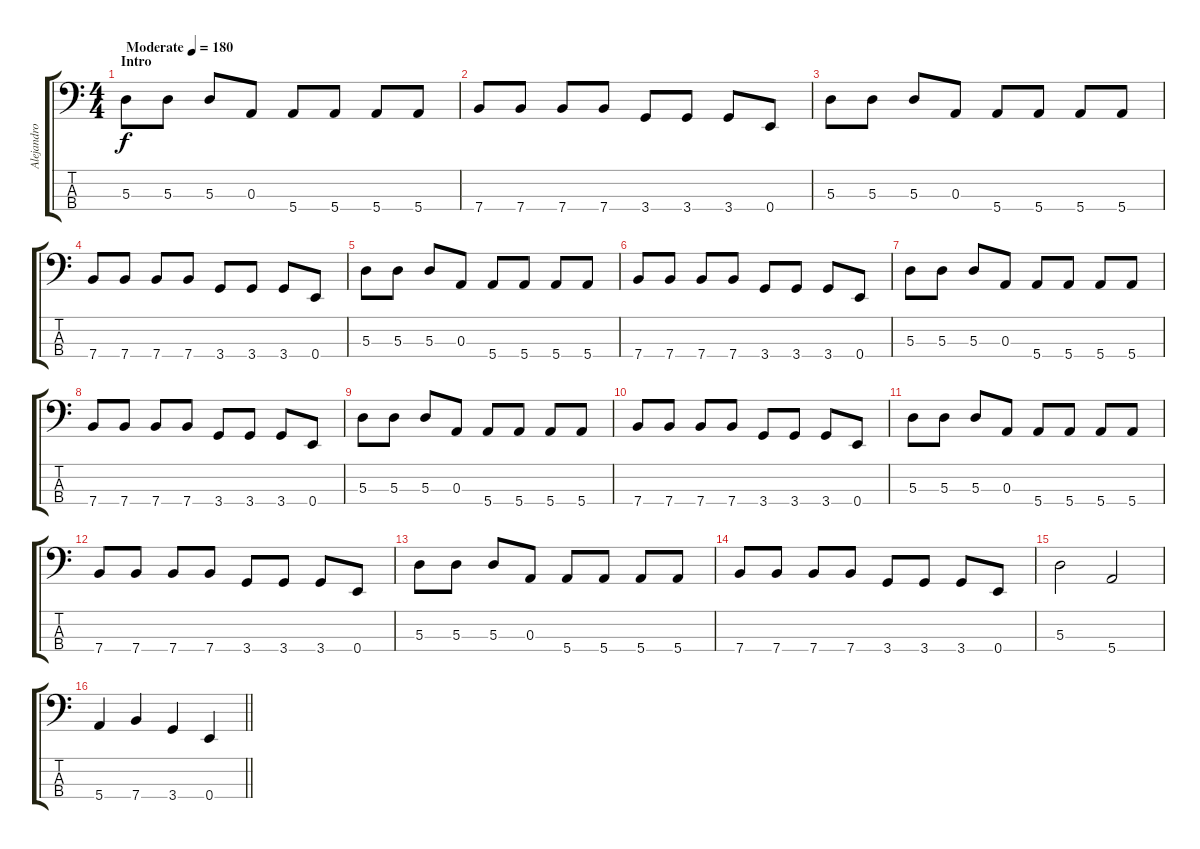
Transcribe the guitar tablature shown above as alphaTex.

\track ("Alejandro Toloza" "Alejandro ") {instrument electricbassfinger}
\staff {score tabs}
\tuning (G2 D2 A1 E1) {hide}
\ts (4 4)
\section ("" "Intro")
\tempo (180 "Moderate")
\clef f4
\ks c
5.3.8{dy f instrument electricbassfinger} 5.3.8 5.3.8 0.3.8 5.4.8 5.4.8 5.4.8 5.4.8 |
7.4.8 7.4.8 7.4.8 7.4.8 3.4.8 3.4.8 3.4.8 0.4.8 |
5.3.8 5.3.8 5.3.8 0.3.8 5.4.8 5.4.8 5.4.8 5.4.8 |
7.4.8 7.4.8 7.4.8 7.4.8 3.4.8 3.4.8 3.4.8 0.4.8 |
5.3.8 5.3.8 5.3.8 0.3.8 5.4.8 5.4.8 5.4.8 5.4.8 |
7.4.8 7.4.8 7.4.8 7.4.8 3.4.8 3.4.8 3.4.8 0.4.8 |
5.3.8 5.3.8 5.3.8 0.3.8 5.4.8 5.4.8 5.4.8 5.4.8 |
7.4.8 7.4.8 7.4.8 7.4.8 3.4.8 3.4.8 3.4.8 0.4.8 |
5.3.8 5.3.8 5.3.8 0.3.8 5.4.8 5.4.8 5.4.8 5.4.8 |
7.4.8 7.4.8 7.4.8 7.4.8 3.4.8 3.4.8 3.4.8 0.4.8 |
5.3.8 5.3.8 5.3.8 0.3.8 5.4.8 5.4.8 5.4.8 5.4.8 |
7.4.8 7.4.8 7.4.8 7.4.8 3.4.8 3.4.8 3.4.8 0.4.8 |
5.3.8 5.3.8 5.3.8 0.3.8 5.4.8 5.4.8 5.4.8 5.4.8 |
7.4.8 7.4.8 7.4.8 7.4.8 3.4.8 3.4.8 3.4.8 0.4.8 |
5.3.2 5.4.2 |
\barLineRight lightlight
5.4.4 7.4.4 3.4.4 0.4.4
